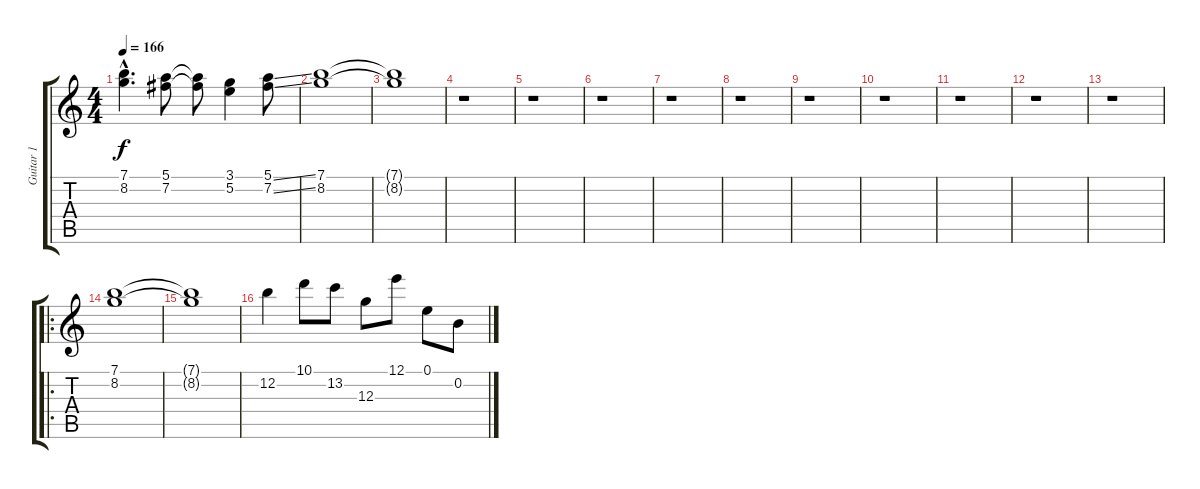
\track ("Guitar 1" "Guitar 1") {instrument electricguitarclean}
\staff {score tabs}
\tuning (E4 B3 G3 D3 A2 E2) {hide}
\ts (4 4)
\tempo 166
\clef g2
\ks c
(7.1{hac t} 8.2{hac t}).4{d dy f} (5.1 7.2).8 (5.1{t} 7.2{t}).8 (3.1 5.2).4 (5.1{ss} 7.2{ss}).8 |
(7.1 8.2).1 |
(7.1{t} 8.2{t}).1 |
r.1 |
r.1 |
r.1 |
r.1 |
r.1 |
r.1 |
r.1 |
r.1 |
r.1 |
r.1{volume 0} |
\ro
(7.1 8.2).1 |
(7.1{t} 8.2{t}).1 |
12.2.4{volume 13} 10.1.8 13.2.8 12.3.8 12.1.8 0.1.8 0.2.8
